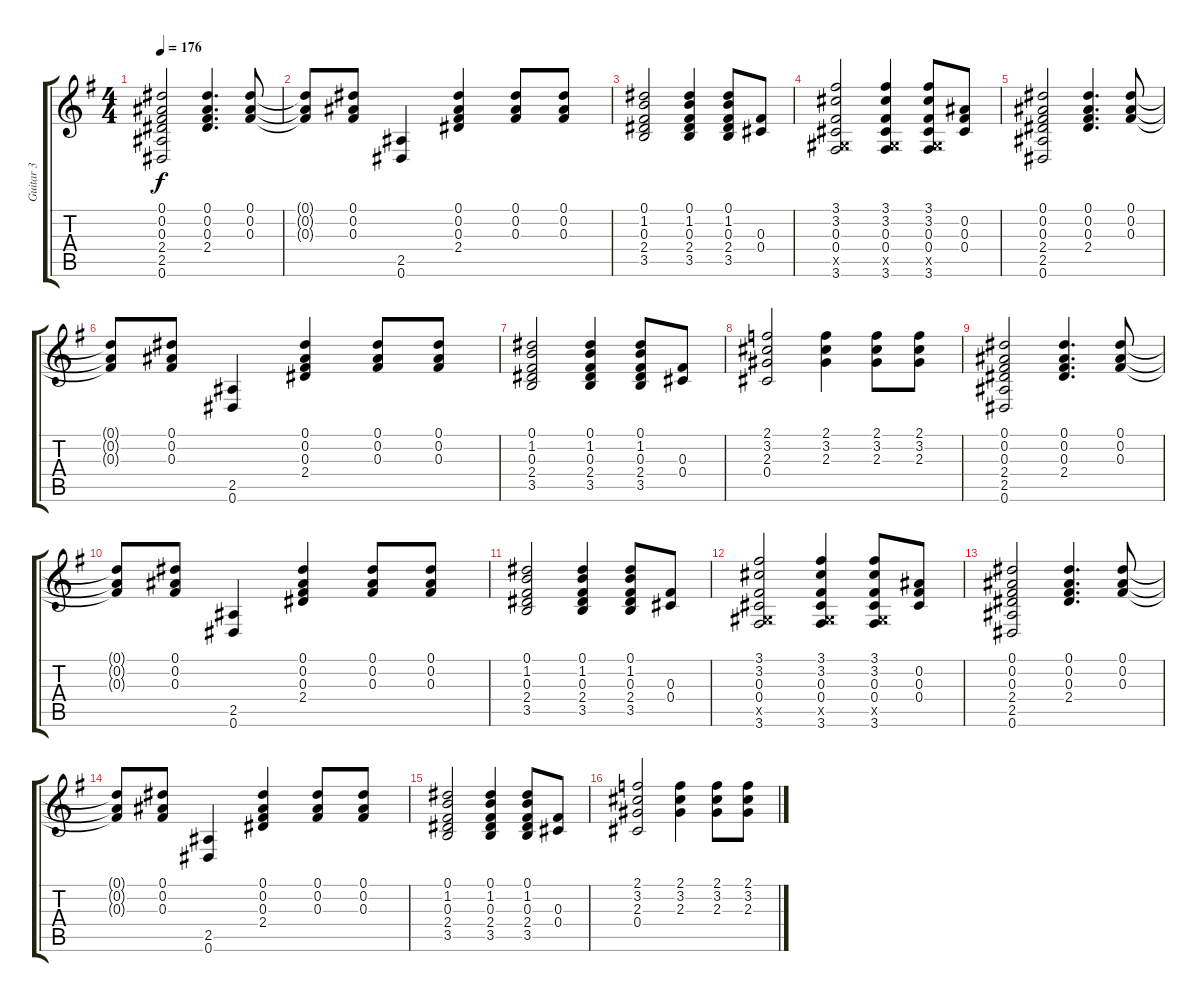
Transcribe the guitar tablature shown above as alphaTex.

\track ("Guitar 3" "Guitar 3") {instrument acousticguitarsteel}
\staff {score tabs}
\tuning (Eb4 Bb3 Gb3 Db3 Ab2 Eb2) {hide}
\ts (4 4)
\tempo 176
\clef g2
\ks g
(0.1 0.2 0.3 2.4 2.5 0.6).2{dy f} (0.1 0.2 0.3 2.4).4{d} (0.1 0.2 0.3).8 |
(0.1{t} 0.2{t} 0.3{t}).8 (0.1 0.2 0.3).8 (2.5 0.6).4 (0.1 0.2 0.3 2.4).4 (0.1 0.2 0.3).8 (0.1 0.2 0.3).8 |
(0.1 1.2 0.3 2.4 3.5).2 (0.1 1.2 0.3 2.4 3.5).4 (0.1 1.2 0.3 2.4 3.5).8 (0.3 0.4).8 |
(3.1 3.2 0.3 0.4 0.5{x} 3.6).2 (3.1 3.2 0.3 0.4 0.5{x} 3.6).4 (3.1 3.2 0.3 0.4 0.5{x} 3.6).8 (0.2 0.3 0.4).8 |
(0.1 0.2 0.3 2.4 2.5 0.6).2 (0.1 0.2 0.3 2.4).4{d} (0.1 0.2 0.3).8 |
(0.1{t} 0.2{t} 0.3{t}).8 (0.1 0.2 0.3).8 (2.5 0.6).4 (0.1 0.2 0.3 2.4).4 (0.1 0.2 0.3).8 (0.1 0.2 0.3).8 |
(0.1 1.2 0.3 2.4 3.5).2 (0.1 1.2 0.3 2.4 3.5).4 (0.1 1.2 0.3 2.4 3.5).8 (0.3 0.4).8 |
(2.1 3.2 2.3 0.4).2 (2.1 3.2 2.3).4 (2.1 3.2 2.3).8 (2.1 3.2 2.3).8 |
(0.1 0.2 0.3 2.4 2.5 0.6).2 (0.1 0.2 0.3 2.4).4{d} (0.1 0.2 0.3).8 |
(0.1{t} 0.2{t} 0.3{t}).8 (0.1 0.2 0.3).8 (2.5 0.6).4 (0.1 0.2 0.3 2.4).4 (0.1 0.2 0.3).8 (0.1 0.2 0.3).8 |
(0.1 1.2 0.3 2.4 3.5).2 (0.1 1.2 0.3 2.4 3.5).4 (0.1 1.2 0.3 2.4 3.5).8 (0.3 0.4).8 |
(3.1 3.2 0.3 0.4 0.5{x} 3.6).2 (3.1 3.2 0.3 0.4 0.5{x} 3.6).4 (3.1 3.2 0.3 0.4 0.5{x} 3.6).8 (0.2 0.3 0.4).8 |
(0.1 0.2 0.3 2.4 2.5 0.6).2 (0.1 0.2 0.3 2.4).4{d} (0.1 0.2 0.3).8 |
(0.1{t} 0.2{t} 0.3{t}).8 (0.1 0.2 0.3).8 (2.5 0.6).4 (0.1 0.2 0.3 2.4).4 (0.1 0.2 0.3).8 (0.1 0.2 0.3).8 |
(0.1 1.2 0.3 2.4 3.5).2 (0.1 1.2 0.3 2.4 3.5).4 (0.1 1.2 0.3 2.4 3.5).8 (0.3 0.4).8 |
(2.1 3.2 2.3 0.4).2 (2.1 3.2 2.3).4 (2.1 3.2 2.3).8 (2.1 3.2 2.3).8
